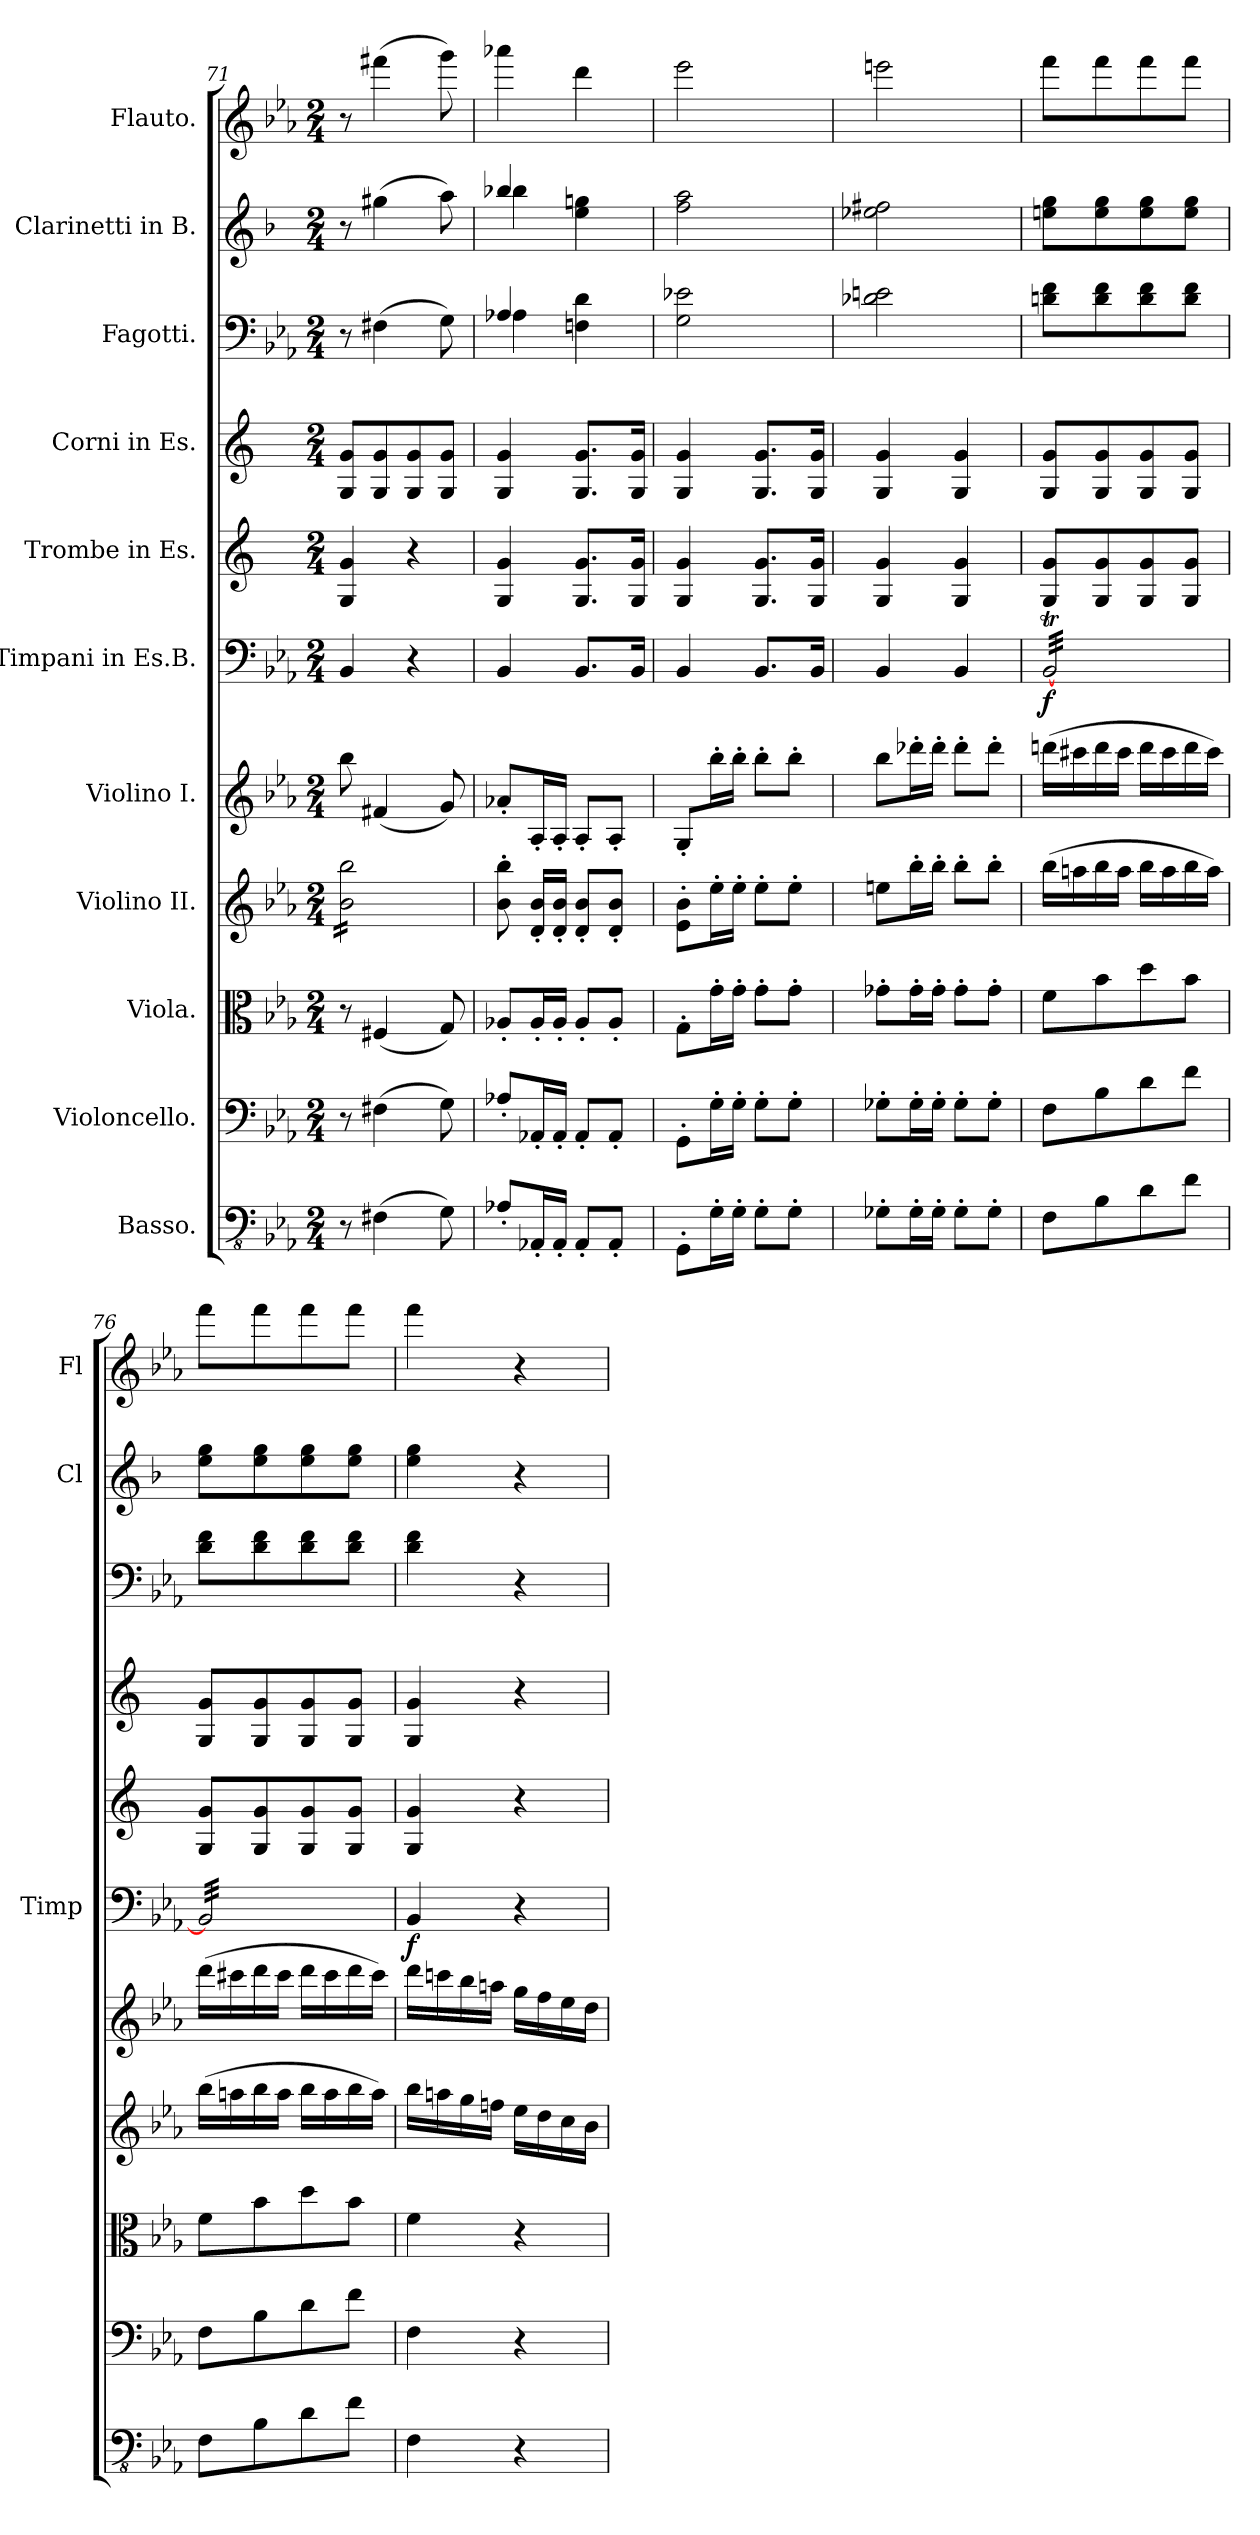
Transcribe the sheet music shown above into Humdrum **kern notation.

**kern	**kern	**kern	**kern	**kern	**kern	**dynam	**kern	**kern	**kern	**kern	**kern
*part11	*part10	*part9	*part8	*part7	*part6	*part6	*part5	*part4	*part3	*part2	*part1
*staff11	*staff10	*staff9	*staff8	*staff7	*staff6	*staff6	*staff5	*staff4	*staff3	*staff2	*staff1
*I"Basso.	*I"Violoncello.	*I"Viola.	*I"Violino II.	*I"Violino I.	*I"Timpani in Es.B.	*	*I"Trombe in Es.	*I"Corni in Es.	*I"Fagotti.	*I"Clarinetti in B.	*I"Flauto.
*	*	*	*	*	*I'Timp	*	*	*	*	*I'Cl	*I'Fl
!!LO:PB:g=z
*clefFv4	*clefF4	*clefC3	*clefG2	*clefG2	*clefF4	*	*clefG2	*clefG2	*clefF4	*clefG2	*clefG2
*	*	*	*	*	*	*	*ITrd-2c-3	*ITrd5c9	*	*ITrd1c2	*
*k[b-e-a-]	*k[b-e-a-]	*k[b-e-a-]	*k[b-e-a-]	*k[b-e-a-]	*k[b-e-a-]	*	*k[b-e-a-]	*k[b-e-a-]	*k[b-e-a-]	*k[b-e-a-]	*k[b-e-a-]
*M2/4	*M2/4	*M2/4	*M2/4	*M2/4	*M2/4	*	*M2/4	*M2/4	*M2/4	*M2/4	*M2/4
=71	=71	=71	=71	=71	=71	=71	=71	=71	=71	=71	=71
*	*	*	*tremolo	*	*	*	*	*	*	*	*
8r	8r	8r	16b-\ 16bb-\LL	8bb-\	4BB-/	.	4B-/ 4b-/	8BB-/ 8B-/L	8r	8r	8r
.	.	.	16b-\ 16bb-\	.	.	.	.	.	.	.	.
(>4FF#X\	(>4F#X\	(<4F#X/	16b-\ 16bb-\	(<4f#X/	.	.	.	8BB-/ 8B-/	(>4F#X\	(>4ff#X\	(>4fff#X\
.	.	.	16b-\ 16bb-\	.	.	.	.	.	.	.	.
.	.	.	16b-\ 16bb-\	.	4r	.	4r	8BB-/ 8B-/	.	.	.
.	.	.	16b-\ 16bb-\	.	.	.	.	.	.	.	.
8GG\)	8G\)	8G/)	16b-\ 16bb-\	8g/)	.	.	.	8BB-/ 8B-/J	8G\)	8gg\)	8ggg\)
.	.	.	16b-\ 16bb-\JJ	.	.	.	.	.	.	.	.
*	*	*	*Xtremolo	*	*	*	*	*	*	*	*
=72	=72	=72	=72	=72	=72	=72	=72	=72	=72	=72	=72
*	*	*	*	*	*	*	*	*	*^	*^	*
8AA-X'/L	8A-X'/L	8A-X'/L	8b-\' 8bb-\'	8a-X'/L	4BB-/	.	4B-/ 4b-/	4BB-/ 4B-/	4A-X/	4A-\	4aa-X/	4aa-\	4aaa-X\
16AAA-X'/L	16AA-X'/L	16A-'/L	16d/' 16b-/'LL	16A-'/L	.	.	.	.	.	.	.	.	.
16AAA-'/JJ	16AA-'/JJ	16A-'/JJ	16d/' 16b-/'JJ	16A-'/JJ	.	.	.	.	.	.	.	.	.
8AAA-'/L	8AA-'/L	8A-'/L	8d/' 8b-/'L	8A-'/L	8.BB-/L	.	8.B-/ 8.b-/L	8.BB-/ 8.B-/L	4Fn\ 4d\	4ryy	4dd\ 4ffn\	4ryy	4ddd\
8AAA-'/J	8AA-'/J	8A-'/J	8d/' 8b-/'J	8A-'/J	.	.	.	.	.	.	.	.	.
.	.	.	.	.	16BB-/Jk	.	16B-/ 16b-/Jk	16BB-/ 16B-/Jk	.	.	.	.	.
*	*	*	*	*	*	*	*	*	*v	*v	*	*	*
*	*	*	*	*	*	*	*	*	*	*v	*v	*
=73	=73	=73	=73	=73	=73	=73	=73	=73	=73	=73	=73
8GGG'\L	8GG'\L	8G'\L	8e-\' 8b-\'L	8G'/L	4BB-/	.	4B-/ 4b-/	4BB-/ 4B-/	2G\ 2e-X\	2ee-\ 2gg\	2eee-\
16GG'\L	16G'\L	16g'\L	16ee-'\L	16bb-'\L	.	.	.	.	.	.	.
16GG'\JJ	16G'\JJ	16g'\JJ	16ee-'\JJ	16bb-'\JJ	.	.	.	.	.	.	.
8GG'\L	8G'\L	8g'\L	8ee-'\L	8bb-'\L	8.BB-/L	.	8.B-/ 8.b-/L	8.BB-/ 8.B-/L	.	.	.
8GG'\J	8G'\J	8g'\J	8ee-'\J	8bb-'\J	.	.	.	.	.	.	.
.	.	.	.	.	16BB-/Jk	.	16B-/ 16b-/Jk	16BB-/ 16B-/Jk	.	.	.
=74	=74	=74	=74	=74	=74	=74	=74	=74	=74	=74	=74
8GG-X'\L	8G-X'\L	8g-X'\L	8een\L	8bb-\L	4BB-/	.	4B-/ 4b-/	4BB-/ 4B-/	2d-X\ 2en\	2dd-X\ 2een\	2eeen\
16GG-'\L	16G-'\L	16g-'\L	16bb-'\L	16ddd-X'\L	.	.	.	.	.	.	.
16GG-'\JJ	16G-'\JJ	16g-'\JJ	16bb-'\JJ	16ddd-'\JJ	.	.	.	.	.	.	.
8GG-'\L	8G-'\L	8g-'\L	8bb-'\L	8ddd-'\L	4BB-/	.	4B-/ 4b-/	4BB-/ 4B-/	.	.	.
8GG-'\J	8G-'\J	8g-'\J	8bb-'\J	8ddd-'\J	.	.	.	.	.	.	.
=75	=75	=75	=75	=75	=75	=75	=75	=75	=75	=75	=75
!	!	!	!	!	!	!LO:DY:b	!	!	!	!	!
*	*	*	*	*	*tremolo	*	*	*	*	*	*
8FF\L	8F\L	8f\L	(>16bb-\LL	(>16dddn\LL	[32BB-T/LLL	f	8B-/ 8b-/L	8BB-/ 8B-/L	8dn\ 8f\L	8ddn\ 8ff\L	8fff\L
.	.	.	.	.	32BB-T/	.	.	.	.	.	.
.	.	.	16aan\	16ccc#X\	32BB-T/	.	.	.	.	.	.
.	.	.	.	.	32BB-T/	.	.	.	.	.	.
8BB-\	8B-\	8b-\	16bb-\	16ddd\	32BB-T/	.	8B-/ 8b-/	8BB-/ 8B-/	8d\ 8f\	8dd\ 8ff\	8fff\
.	.	.	.	.	32BB-T/	.	.	.	.	.	.
.	.	.	16aa\JJ	16ccc#\JJ	32BB-T/	.	.	.	.	.	.
.	.	.	.	.	32BB-T/	.	.	.	.	.	.
8D\	8d\	8dd\	16bb-\LL	16ddd\LL	32BB-T/	.	8B-/ 8b-/	8BB-/ 8B-/	8d\ 8f\	8dd\ 8ff\	8fff\
.	.	.	.	.	32BB-T/	.	.	.	.	.	.
.	.	.	16aa\	16ccc#\	32BB-T/	.	.	.	.	.	.
.	.	.	.	.	32BB-T/	.	.	.	.	.	.
8F\J	8f\J	8b-\J	16bb-\	16ddd\	32BB-T/	.	8B-/ 8b-/J	8BB-/ 8B-/J	8d\ 8f\J	8dd\ 8ff\J	8fff\J
.	.	.	.	.	32BB-T/	.	.	.	.	.	.
.	.	.	16aa\JJ)	16ccc#\JJ)	32BB-T/	.	.	.	.	.	.
.	.	.	.	.	32BB-T/JJJ	.	.	.	.	.	.
=76	=76	=76	=76	=76	=76	=76	=76	=76	=76	=76	=76
8FF\L	8F\L	8f\L	(>16bb-\LL	(>16ddd\LL	32BB-TTT/]LLL	.	8B-/ 8b-/L	8BB-/ 8B-/L	8d\ 8f\L	8dd\ 8ff\L	8fff\L
.	.	.	.	.	32BB-TTT/	.	.	.	.	.	.
.	.	.	16aan\	16ccc#X\	32BB-TTT/	.	.	.	.	.	.
.	.	.	.	.	32BB-TTT/	.	.	.	.	.	.
8BB-\	8B-\	8b-\	16bb-\	16ddd\	32BB-TTT/	.	8B-/ 8b-/	8BB-/ 8B-/	8d\ 8f\	8dd\ 8ff\	8fff\
.	.	.	.	.	32BB-TTT/	.	.	.	.	.	.
.	.	.	16aa\JJ	16ccc#\JJ	32BB-TTT/	.	.	.	.	.	.
.	.	.	.	.	32BB-TTT/	.	.	.	.	.	.
8D\	8d\	8dd\	16bb-\LL	16ddd\LL	32BB-TTT/	.	8B-/ 8b-/	8BB-/ 8B-/	8d\ 8f\	8dd\ 8ff\	8fff\
.	.	.	.	.	32BB-TTT/	.	.	.	.	.	.
.	.	.	16aa\	16ccc#\	32BB-TTT/	.	.	.	.	.	.
.	.	.	.	.	32BB-TTT/	.	.	.	.	.	.
8F\J	8f\J	8b-\J	16bb-\	16ddd\	32BB-TTT/	.	8B-/ 8b-/J	8BB-/ 8B-/J	8d\ 8f\J	8dd\ 8ff\J	8fff\J
.	.	.	.	.	32BB-TTT/	.	.	.	.	.	.
.	.	.	16aa\JJ)	16ccc#\JJ)	32BB-TTT/	.	.	.	.	.	.
.	.	.	.	.	32BB-TTT/JJJ	.	.	.	.	.	.
*	*	*	*	*	*Xtremolo	*	*	*	*	*	*
=77	=77	=77	=77	=77	=77	=77	=77	=77	=77	=77	=77
!	!	!	!	!	!	!LO:DY:b	!	!	!	!	!
4FF\	4F\	4f\	16bb-\LL	16ddd\LL	4BB-/	f	4B-/ 4b-/	4BB-/ 4B-/	4d\ 4f\	4dd\ 4ff\	4fff\
.	.	.	16aan\	16cccn\	.	.	.	.	.	.	.
.	.	.	16gg\	16bb-\	.	.	.	.	.	.	.
.	.	.	16ffn\JJ	16aan\JJ	.	.	.	.	.	.	.
4r	4r	4r	16ee-\LL	16gg\LL	4r	.	4r	4r	4r	4r	4r
.	.	.	16dd\	16ff\	.	.	.	.	.	.	.
.	.	.	16cc\	16ee-\	.	.	.	.	.	.	.
.	.	.	16b-\JJ	16dd\JJ	.	.	.	.	.	.	.
=	=	=	=	=	=	=	=	=	=	=	=
*-	*-	*-	*-	*-	*-	*-	*-	*-	*-	*-	*-
